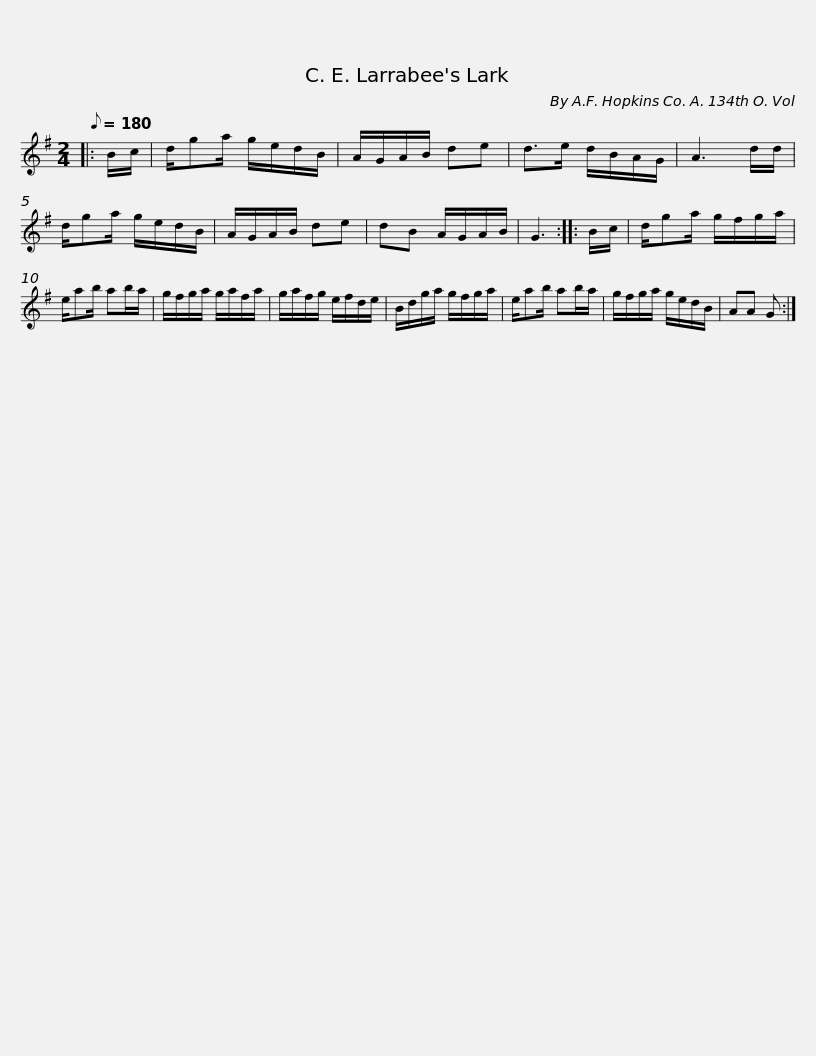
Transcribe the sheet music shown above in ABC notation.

X:1
L:1/8
Q:1/8=180
M:2/4
I:linebreak $
K:none
V:1 treble transpose="8 "
V:1
[K:G]|: B/c/ | d/ga/ g/e/d/B/ | A/G/A/B/ de | d>e d/B/A/G/ | A3 d/d/ | %5
 d/ga/ g/e/d/B/ | A/G/A/B/ de | dB A/G/A/B/ |$ G3 :: B/c/ | %10
 d/ga/ g/f/g/a/ | e/ab/ ab/a/ | g/f/g/a/ g/a/f/a/ | g/a/f/g/ e/f/d/e/ | B/d/g/a/ g/f/g/a/ |$ %15
 e/ab/ ab/a/ | g/f/g/a/ g/e/d/B/ | AA G :| %18
